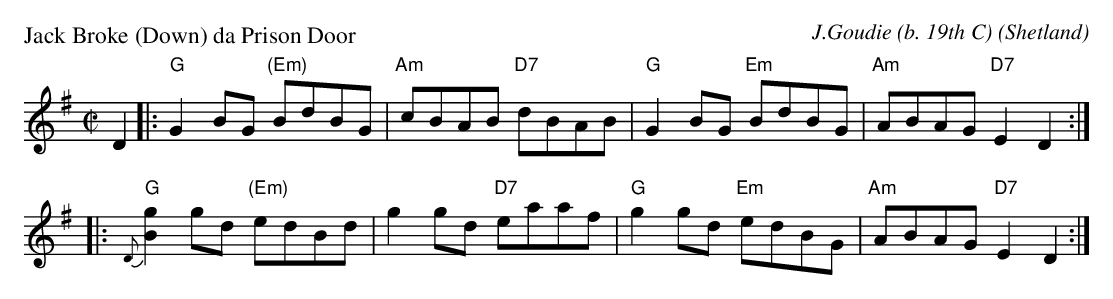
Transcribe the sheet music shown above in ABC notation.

X:1
P: Jack Broke (Down) da Prison Door
C: J.Goudie (b. 19th C)
O: Shetland
M: C|
L: 1/8
K: G
D2 \
|: "G"G2BG "(Em)"BdBG | "Am"cBAB "D7"dBAB | "G"G2BG "Em"BdBG | "Am"ABAG "D7"E2D2 :|
|: "G"{D}[g2B2]gd "(Em)"edBd | g2gd "D7"eaaf | "G"g2gd "Em"edBG | "Am"ABAG "D7"E2D2 :|
